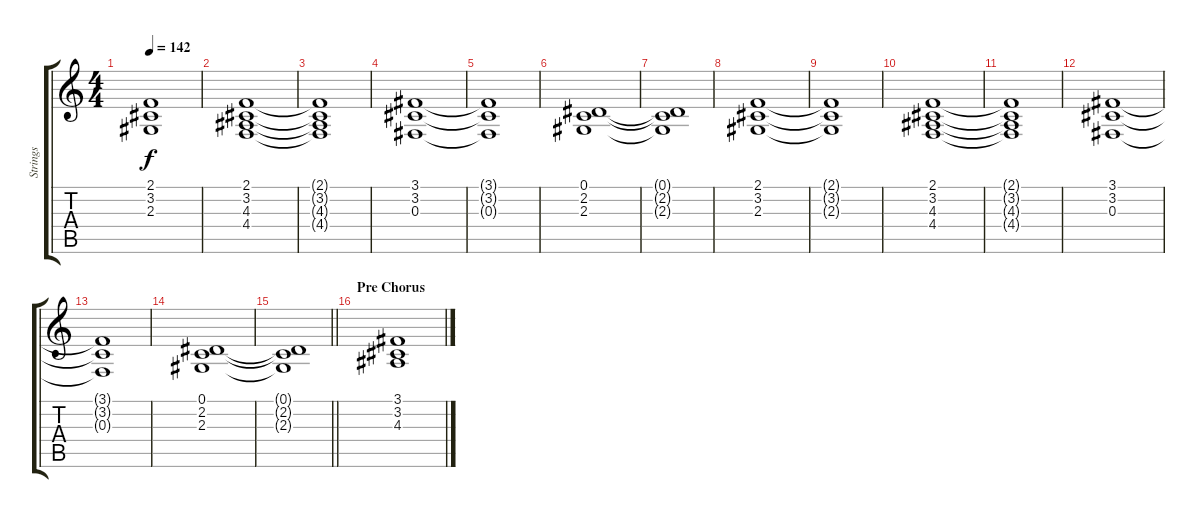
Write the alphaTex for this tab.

\track ("Strings" "Strings") {instrument stringensemble2}
\staff {score tabs}
\tuning (Eb4 Bb3 Gb3 Db3 Ab2 Eb2) {hide}
\ts (4 4)
\tempo 142
\clef g2
\ks c
(2.1{t} 3.2{t} 2.3{t}).1{dy f} |
(2.1 3.2 4.3 4.4).1 |
(2.1{t} 3.2{t} 4.3{t} 4.4{t}).1 |
(3.1 3.2 0.3).1 |
(3.1{t} 3.2{t} 0.3{t}).1 |
(0.1 2.2 2.3).1 |
(0.1{t} 2.2{t} 2.3{t}).1 |
(2.1 3.2 2.3).1 |
(2.1{t} 3.2{t} 2.3{t}).1 |
(2.1 3.2 4.3 4.4).1 |
(2.1{t} 3.2{t} 4.3{t} 4.4{t}).1 |
(3.1 3.2 0.3).1 |
(3.1{t} 3.2{t} 0.3{t}).1 |
(0.1 2.2 2.3).1 |
\barLineRight lightlight
(0.1{t} 2.2{t} 2.3{t}).1 |
\section ("" "Pre Chorus")
(3.1 3.2 4.3).1
